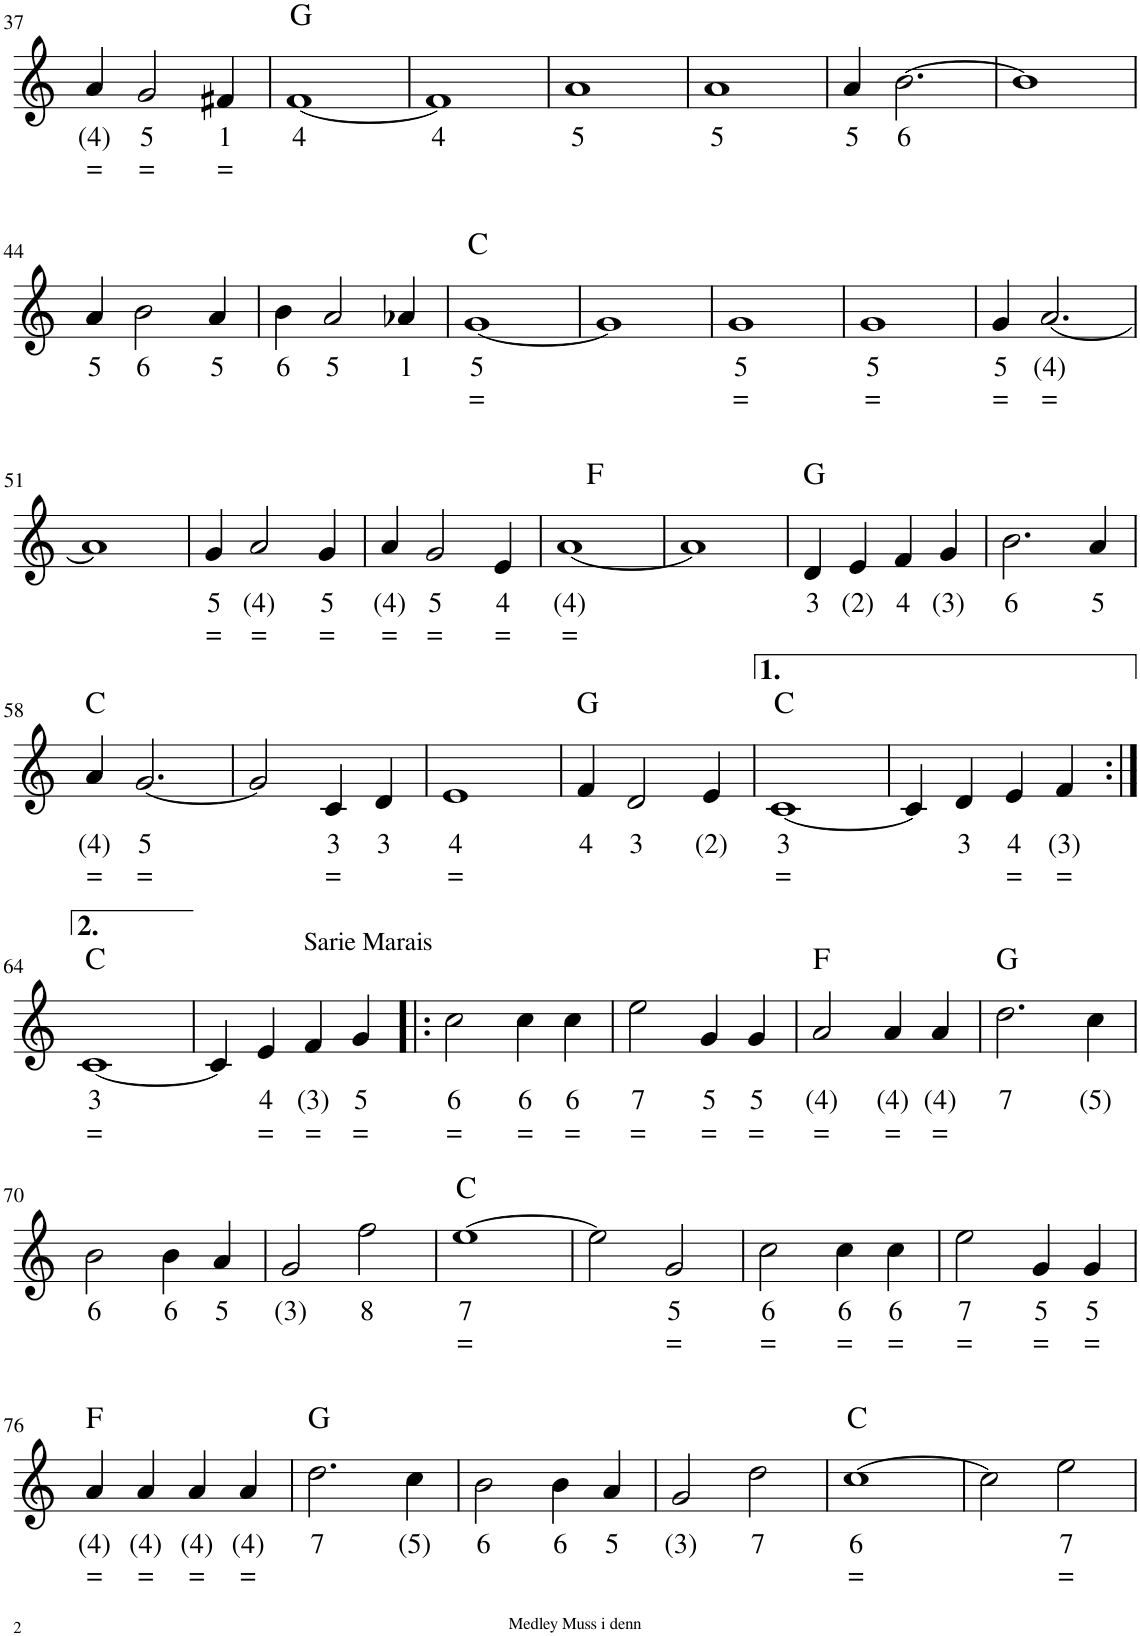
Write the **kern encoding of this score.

**kern	**text	**text	**harte
*part1	*part1	*part1	*part1
*staff1	*staff1	*staff1	*
*I"Stem	*	*	*
*I'Stm.	*	*	*
!!LO:PB:g=z
*clefG2	*	*	*
*k[]	*	*	*
*M4/4	*	*	*
=37	=37	=37	=37
!	!LO:LY:b	!LO:LY:b	!
4a/	(4)	=	.
!	!LO:LY:b	!LO:LY:b	!
2g/	5	=	.
!	!LO:LY:b	!LO:LY:b	!
4f#X/	1	=	.
=38	=38	=38	=38
!	!LO:LY:b	!	!
[1f	4	.	G:maj
=39	=39	=39	=39
!	!LO:LY:b	!	!
1f]	4	.	.
=40	=40	=40	=40
!	!LO:LY:b	!	!
1a	5	.	.
=41	=41	=41	=41
!	!LO:LY:b	!	!
1a	5	.	.
=42	=42	=42	=42
!	!LO:LY:b	!	!
4a/	5	.	.
!	!LO:LY:b	!	!
[2.b\	6	.	.
=43	=43	=43	=43
1b]	.	.	.
!!LO:LB:g=z
=44	=44	=44	=44
!	!LO:LY:b	!	!
4a/	5	.	.
!	!LO:LY:b	!	!
2b\	6	.	.
!	!LO:LY:b	!	!
4a/	5	.	.
=45	=45	=45	=45
!	!LO:LY:b	!	!
4b\	6	.	.
!	!LO:LY:b	!	!
2a/	5	.	.
!	!LO:LY:b	!	!
4a-X/	1	.	.
=46	=46	=46	=46
!	!LO:LY:b	!LO:LY:b	!
[1g	5	=	C:maj
=47	=47	=47	=47
1g]	.	.	.
=48	=48	=48	=48
!	!LO:LY:b	!LO:LY:b	!
1g	5	=	.
=49	=49	=49	=49
!	!LO:LY:b	!LO:LY:b	!
1g	5	=	.
=50	=50	=50	=50
!	!LO:LY:b	!LO:LY:b	!
4g/	5	=	.
!	!LO:LY:b	!LO:LY:b	!
[2.a/	(4)	=	.
!!LO:LB:g=z
=51	=51	=51	=51
1a]	.	.	.
=52	=52	=52	=52
!	!LO:LY:b	!LO:LY:b	!
4g/	5	=	.
!	!LO:LY:b	!LO:LY:b	!
2a/	(4)	=	.
!	!LO:LY:b	!LO:LY:b	!
4g/	5	=	.
=53	=53	=53	=53
!	!LO:LY:b	!LO:LY:b	!
4a/	(4)	=	.
!	!LO:LY:b	!LO:LY:b	!
2g/	5	=	.
!	!LO:LY:b	!LO:LY:b	!
4e/	4	=	.
=54	=54	=54	=54
!	!LO:LY:b	!LO:LY:b	!
*^	*	*	*
[1a	4ryy	(4)	=	.
.	2.ryy	.	.	F:maj
*v	*v	*	*	*
=55	=55	=55	=55
1a]	.	.	.
=56	=56	=56	=56
!	!LO:LY:b	!	!
4d/	3	.	G:maj
!	!LO:LY:b	!	!
4e/	(2)	.	.
!	!LO:LY:b	!	!
4f/	4	.	.
!	!LO:LY:b	!	!
4g/	(3)	.	.
=57	=57	=57	=57
!	!LO:LY:b	!	!
2.b\	6	.	.
!	!LO:LY:b	!	!
4a/	5	.	.
!!LO:LB:g=z
=58	=58	=58	=58
!	!LO:LY:b	!LO:LY:b	!
4a/	(4)	=	C:maj
!	!LO:LY:b	!LO:LY:b	!
[2.g/	5	=	.
=59	=59	=59	=59
2g/]	.	.	.
!	!LO:LY:b	!LO:LY:b	!
4c/	3	=	.
!	!LO:LY:b	!	!
4d/	3	.	.
=60	=60	=60	=60
!	!LO:LY:b	!LO:LY:b	!
1e	4	=	.
=61	=61	=61	=61
!	!LO:LY:b	!	!
4f/	4	.	G:maj
!	!LO:LY:b	!	!
2d/	3	.	.
!	!LO:LY:b	!	!
4e/	(2)	.	.
=62	=62	=62	=62
!	!LO:LY:b	!LO:LY:b	!
[1c	3	=	C:maj
=63	=63	=63	=63
4c/]	.	.	.
!	!LO:LY:b	!	!
4d/	3	.	.
!	!LO:LY:b	!LO:LY:b	!
4e/	4	=	.
!	!LO:LY:b	!LO:LY:b	!
4f/	(3)	=	.
!!LO:LB:g=z
=64:|!	=64:|!	=64:|!	=64:|!
!	!LO:LY:b	!LO:LY:b	!
[1c	3	=	C:maj
=65	=65	=65	=65
4c/]	.	.	.
!	!LO:LY:b	!LO:LY:b	!
4e/	4	=	.
!LO:TX:a:t=Sarie Marais	!	!	!
!	!LO:LY:b	!LO:LY:b	!
4f/	(3)	=	.
!	!LO:LY:b	!LO:LY:b	!
4g/	5	=	.
=66!|:	=66!|:	=66!|:	=66!|:
!	!LO:LY:b	!LO:LY:b	!
2cc\	6	=	.
!	!LO:LY:b	!LO:LY:b	!
4cc\	6	=	.
!	!LO:LY:b	!LO:LY:b	!
4cc\	6	=	.
=67	=67	=67	=67
!	!LO:LY:b	!LO:LY:b	!
2ee\	7	=	.
!	!LO:LY:b	!LO:LY:b	!
4g/	5	=	.
!	!LO:LY:b	!LO:LY:b	!
4g/	5	=	.
=68	=68	=68	=68
!	!LO:LY:b	!LO:LY:b	!
2a/	(4)	=	F:maj
!	!LO:LY:b	!LO:LY:b	!
4a/	(4)	=	.
!	!LO:LY:b	!LO:LY:b	!
4a/	(4)	=	.
=69	=69	=69	=69
!	!LO:LY:b	!	!
2.dd\	7	.	G:maj
!	!LO:LY:b	!	!
4cc\	(5)	.	.
!!LO:LB:g=z
=70	=70	=70	=70
!	!LO:LY:b	!	!
2b\	6	.	.
!	!LO:LY:b	!	!
4b\	6	.	.
!	!LO:LY:b	!	!
4a/	5	.	.
=71	=71	=71	=71
!	!LO:LY:b	!	!
2g/	(3)	.	.
!	!LO:LY:b	!	!
2ff\	8	.	.
=72	=72	=72	=72
!	!LO:LY:b	!LO:LY:b	!
[1ee	7	=	C:maj
=73	=73	=73	=73
2ee\]	.	.	.
!	!LO:LY:b	!LO:LY:b	!
2g/	5	=	.
=74	=74	=74	=74
!	!LO:LY:b	!LO:LY:b	!
2cc\	6	=	.
!	!LO:LY:b	!LO:LY:b	!
4cc\	6	=	.
!	!LO:LY:b	!LO:LY:b	!
4cc\	6	=	.
=75	=75	=75	=75
!	!LO:LY:b	!LO:LY:b	!
2ee\	7	=	.
!	!LO:LY:b	!LO:LY:b	!
4g/	5	=	.
!	!LO:LY:b	!LO:LY:b	!
4g/	5	=	.
!!LO:LB:g=z
=76	=76	=76	=76
!	!LO:LY:b	!LO:LY:b	!
4a/	(4)	=	F:maj
!	!LO:LY:b	!LO:LY:b	!
4a/	(4)	=	.
!	!LO:LY:b	!LO:LY:b	!
4a/	(4)	=	.
!	!LO:LY:b	!LO:LY:b	!
4a/	(4)	=	.
=77	=77	=77	=77
!	!LO:LY:b	!	!
2.dd\	7	.	G:maj
!	!LO:LY:b	!	!
4cc\	(5)	.	.
=78	=78	=78	=78
!	!LO:LY:b	!	!
2b\	6	.	.
!	!LO:LY:b	!	!
4b\	6	.	.
!	!LO:LY:b	!	!
4a/	5	.	.
=79	=79	=79	=79
!	!LO:LY:b	!	!
2g/	(3)	.	.
!	!LO:LY:b	!	!
2dd\	7	.	.
=80	=80	=80	=80
!	!LO:LY:b	!LO:LY:b	!
[1cc	6	=	C:maj
=81	=81	=81	=81
2cc\]	.	.	.
!	!LO:LY:b	!LO:LY:b	!
2ee\	7	=	.
=	=	=	=
*-	*-	*-	*-
